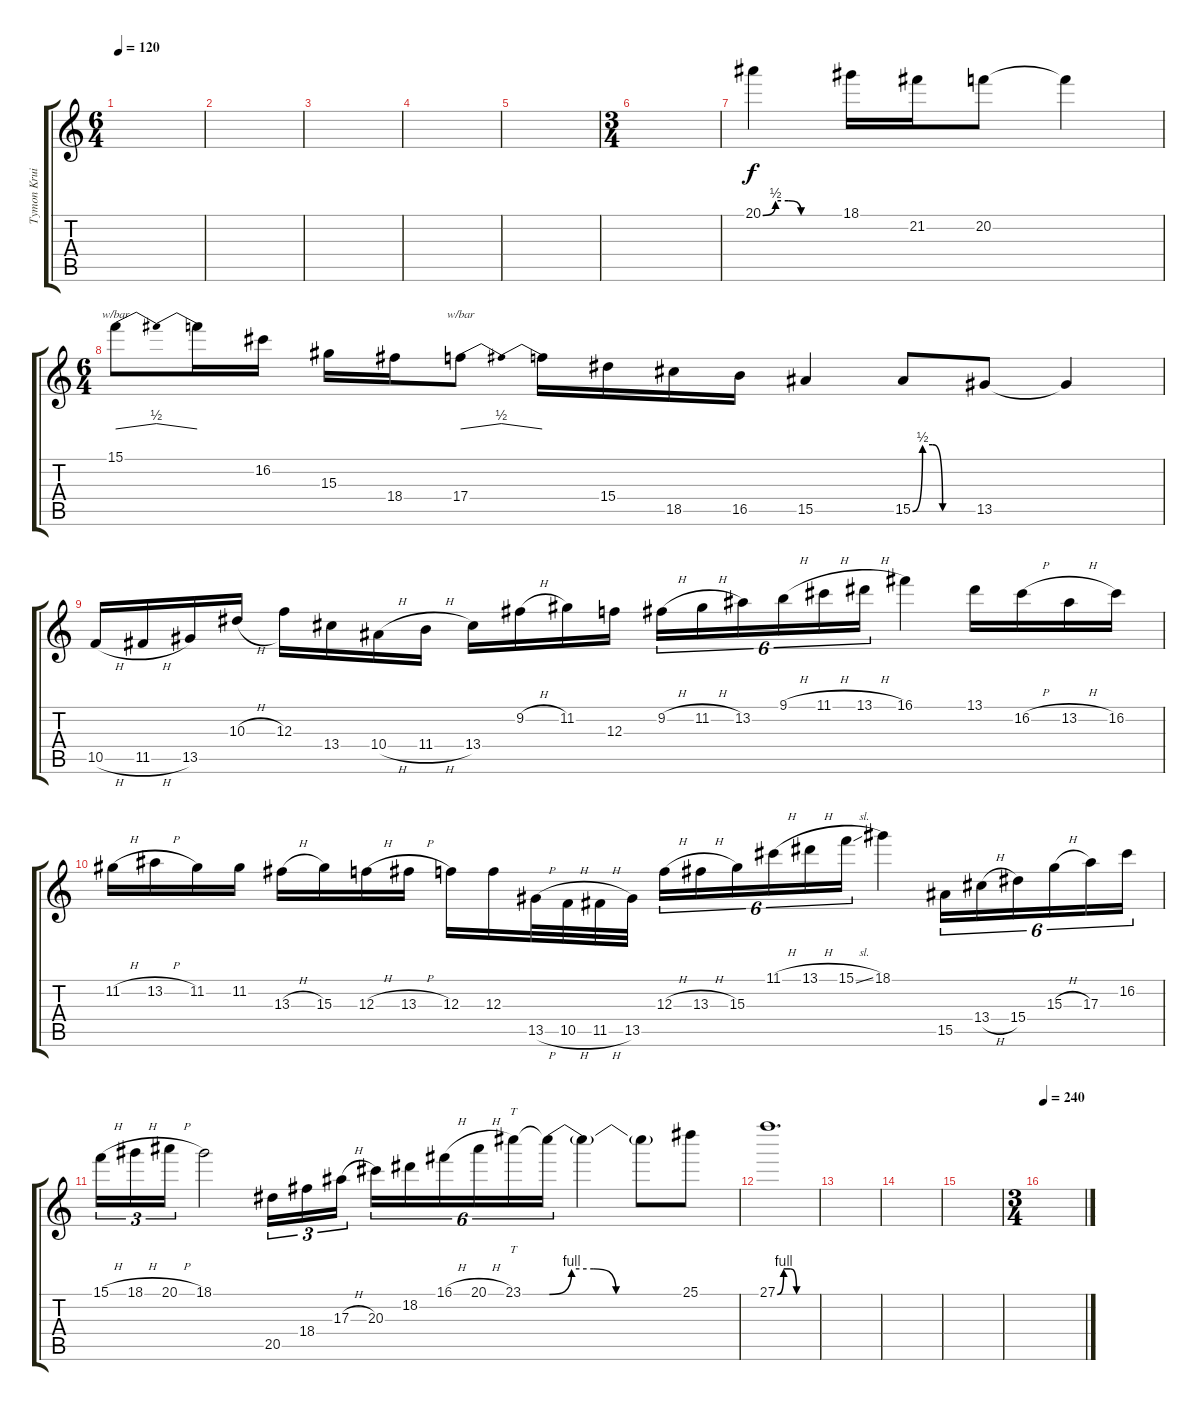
\track ("Tymon Kruidenier - lead guitar" "Tymon Krui") {instrument distortionguitar}
\staff {score tabs}
\tuning (D4 A3 F3 C3 G2 D2) {hide}
\ts (6 4)
\tempo 120
\clef g2
\ks c
|
|
|
|
|
\ts (3 4)
|
20.1{be (custom 0 0 10 2 20 2 30 0 60 0)}.4 18.1.16 21.2.16 20.2.8 20.2{t}.4 |
\ts (6 4)
15.1.8{tbe (dip default 0 0 30 2 60 0)} 15.1{t}.16 16.2.16 15.3.16 18.4.16 17.4.8{tbe (dip default 0 0 30 2 60 0)} 17.4{t}.16 15.4.16 18.5.16 16.5.16 15.5.4 15.5{be (custom 0 0 10 2 20 2 30 0 60 0)}.8 13.5.8 13.5{t}.4 |
10.5{h}.16 11.5{h}.16 13.5.16 10.3{h}.16 12.3.16 13.4.16 10.4{h}.16 11.4{h}.16 13.4.16 9.2{h}.16 11.2.16 12.3.16 9.2{h}.16{tu (6 4)} 11.2{h}.16{tu (6 4)} 13.2.16{tu (6 4)} 9.1{h}.16{tu (6 4)} 11.1{h}.16{tu (6 4)} 13.1{h}.16{tu (6 4)} 16.1.4 13.1.16 16.2{h}.16 13.2{h}.16 16.2.16 |
11.2{h}.16 13.2{h}.16 11.2.16 11.2.16 13.3{h}.16 15.3.16 12.3{h}.16 13.3{h}.16 12.3.16 12.3.16 13.5{h}.32 10.5{h}.32 11.5{h}.32 13.5.32 12.3{h}.16{tu (6 4)} 13.3{h}.16{tu (6 4)} 15.3.16{tu (6 4)} 11.1{h}.16{tu (6 4)} 13.1{h}.16{tu (6 4)} 15.1{sl}.16{tu (6 4)} 18.1.4 15.5.16{tu (6 4)} 13.4{h}.16{tu (6 4)} 15.4.16{tu (6 4)} 15.3{h}.16{tu (6 4)} 17.3.16{tu (6 4)} 16.2.16{tu (6 4)} |
15.1{h}.16{tu (3 2)} 18.1{h}.16{tu (3 2)} 20.1{h}.16{tu (3 2)} 18.1.2 20.5.16{tu (3 2)} 18.4.16{tu (3 2)} 17.3{h}.16{tu (3 2)} 20.3.16{tu (6 4)} 18.2.16{tu (6 4)} 16.1{h}.16{tu (6 4)} 20.1{h}.16{tu (6 4)} 23.1.16{tt tu (6 4)} 23.1{be (custom 0 0 10 4 20 4 30 0 60 0) t}.16{tu (6 4)} 23.1{t}.4 23.1{t}.8 25.1.8 |
27.1{be (custom 0 0 10 4 20 4 30 0 60 0)}.1{d} |
|
|
|
\ts (3 4)
\tempo 240
